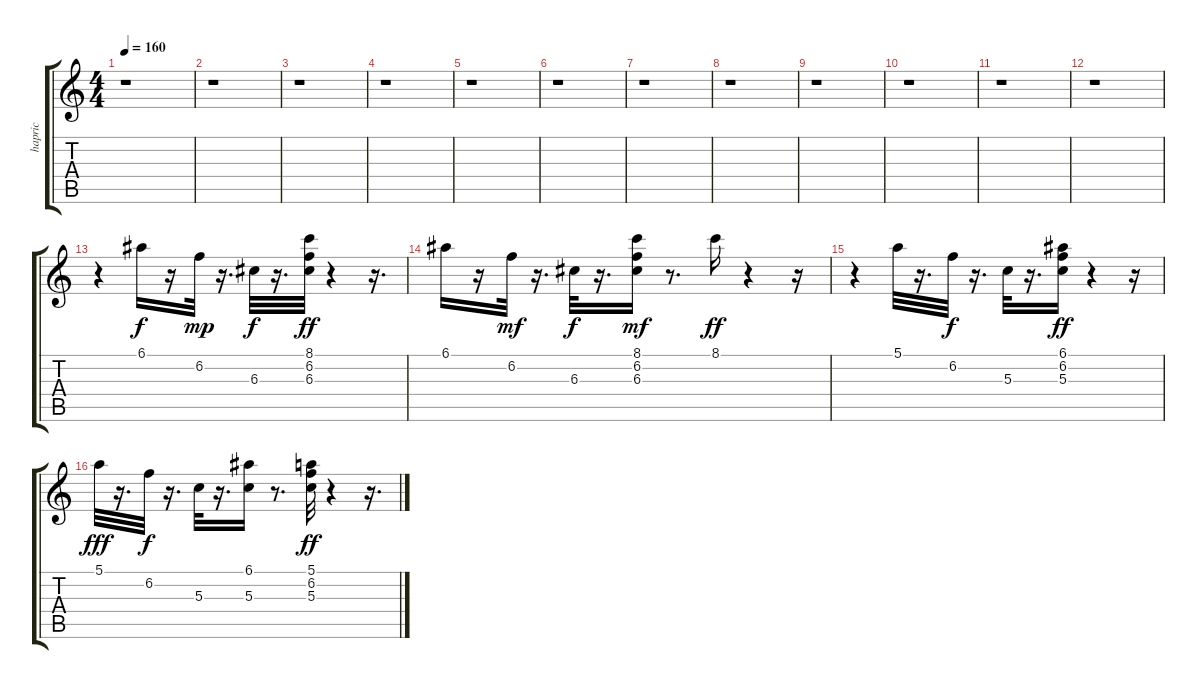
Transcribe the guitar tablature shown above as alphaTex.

\track ("hapric" "hapric") {instrument acousticguitarnylon}
\staff {score tabs}
\tuning (E4 B3 G3 D3 A2 E2) {hide}
\ts (4 4)
\tempo 160
\clef g2
\ks c
r.1{dy ff} |
r.1 |
r.1 |
r.1 |
r.1 |
r.1 |
r.1 |
r.1 |
r.1 |
r.1 |
r.1 |
r.1 |
r.4 6.1.16{dy f} r.16 6.2.32{dy mp} r.16{d} 6.3.32{dy f} r.16{d} (8.1 6.2 6.3).32{dy ff} r.4 r.16{d} |
6.1.16 r.16 6.2.32{dy mf} r.16{d} 6.3.32{dy f} r.16{d} (8.1 6.2 6.3).16{dy mf} r.8{d} 8.1.16{dy ff} r.4 r.16 |
r.4 5.1.32 r.16{d} 6.2.32{dy f} r.16{d} 5.3.32 r.16{d} (6.1 6.2 5.3).16{dy ff} r.4 r.16 |
5.1.32{dy fff} r.16{d} 6.2.32{dy f} r.16{d} 5.3.32 r.16{d} (6.1 5.3).16 r.8{d} (5.1 6.2 5.3).32{dy ff} r.4 r.16{d}
